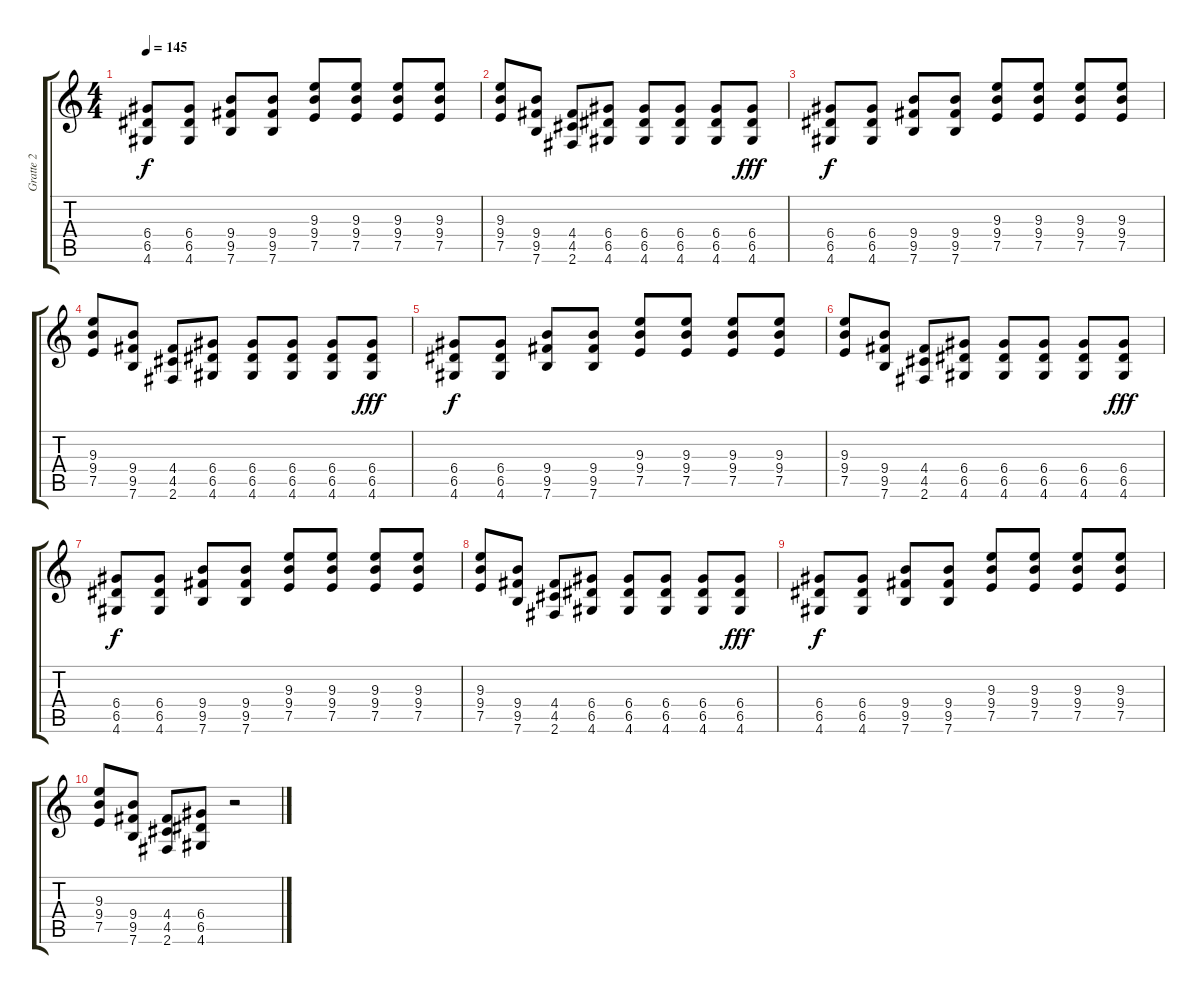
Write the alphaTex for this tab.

\track ("Gratte 2" "Gratte 2") {instrument distortionguitar}
\staff {score tabs}
\tuning (E4 B3 G3 D3 A2 E2) {hide}
\ts (4 4)
\tempo 145
\clef g2
\ks c
(6.4 6.5 4.6).8{dy f} (6.4 6.5 4.6).8 (9.4 9.5 7.6).8 (9.4 9.5 7.6).8 (9.3 9.4 7.5).8 (9.3 9.4 7.5).8 (9.3 9.4 7.5).8 (9.3 9.4 7.5).8 |
(9.3 9.4 7.5).8 (9.4 9.5 7.6).8 (4.4 4.5 2.6).8 (6.4 6.5 4.6).8 (6.4 6.5 4.6).8 (6.4 6.5 4.6).8 (6.4 6.5 4.6).8 (6.4 6.5 4.6).8{dy fff} |
(6.4 6.5 4.6).8{dy f} (6.4 6.5 4.6).8 (9.4 9.5 7.6).8 (9.4 9.5 7.6).8 (9.3 9.4 7.5).8 (9.3 9.4 7.5).8 (9.3 9.4 7.5).8 (9.3 9.4 7.5).8 |
(9.3 9.4 7.5).8 (9.4 9.5 7.6).8 (4.4 4.5 2.6).8 (6.4 6.5 4.6).8 (6.4 6.5 4.6).8 (6.4 6.5 4.6).8 (6.4 6.5 4.6).8 (6.4 6.5 4.6).8{dy fff} |
(6.4 6.5 4.6).8{dy f} (6.4 6.5 4.6).8 (9.4 9.5 7.6).8 (9.4 9.5 7.6).8 (9.3 9.4 7.5).8 (9.3 9.4 7.5).8 (9.3 9.4 7.5).8 (9.3 9.4 7.5).8 |
(9.3 9.4 7.5).8 (9.4 9.5 7.6).8 (4.4 4.5 2.6).8 (6.4 6.5 4.6).8 (6.4 6.5 4.6).8 (6.4 6.5 4.6).8 (6.4 6.5 4.6).8 (6.4 6.5 4.6).8{dy fff} |
(6.4 6.5 4.6).8{dy f} (6.4 6.5 4.6).8 (9.4 9.5 7.6).8 (9.4 9.5 7.6).8 (9.3 9.4 7.5).8 (9.3 9.4 7.5).8 (9.3 9.4 7.5).8 (9.3 9.4 7.5).8 |
(9.3 9.4 7.5).8 (9.4 9.5 7.6).8 (4.4 4.5 2.6).8 (6.4 6.5 4.6).8 (6.4 6.5 4.6).8 (6.4 6.5 4.6).8 (6.4 6.5 4.6).8 (6.4 6.5 4.6).8{dy fff} |
(6.4 6.5 4.6).8{dy f} (6.4 6.5 4.6).8 (9.4 9.5 7.6).8 (9.4 9.5 7.6).8 (9.3 9.4 7.5).8 (9.3 9.4 7.5).8 (9.3 9.4 7.5).8 (9.3 9.4 7.5).8 |
(9.3 9.4 7.5).8 (9.4 9.5 7.6).8 (4.4 4.5 2.6).8 (6.4 6.5 4.6).8 r.2
